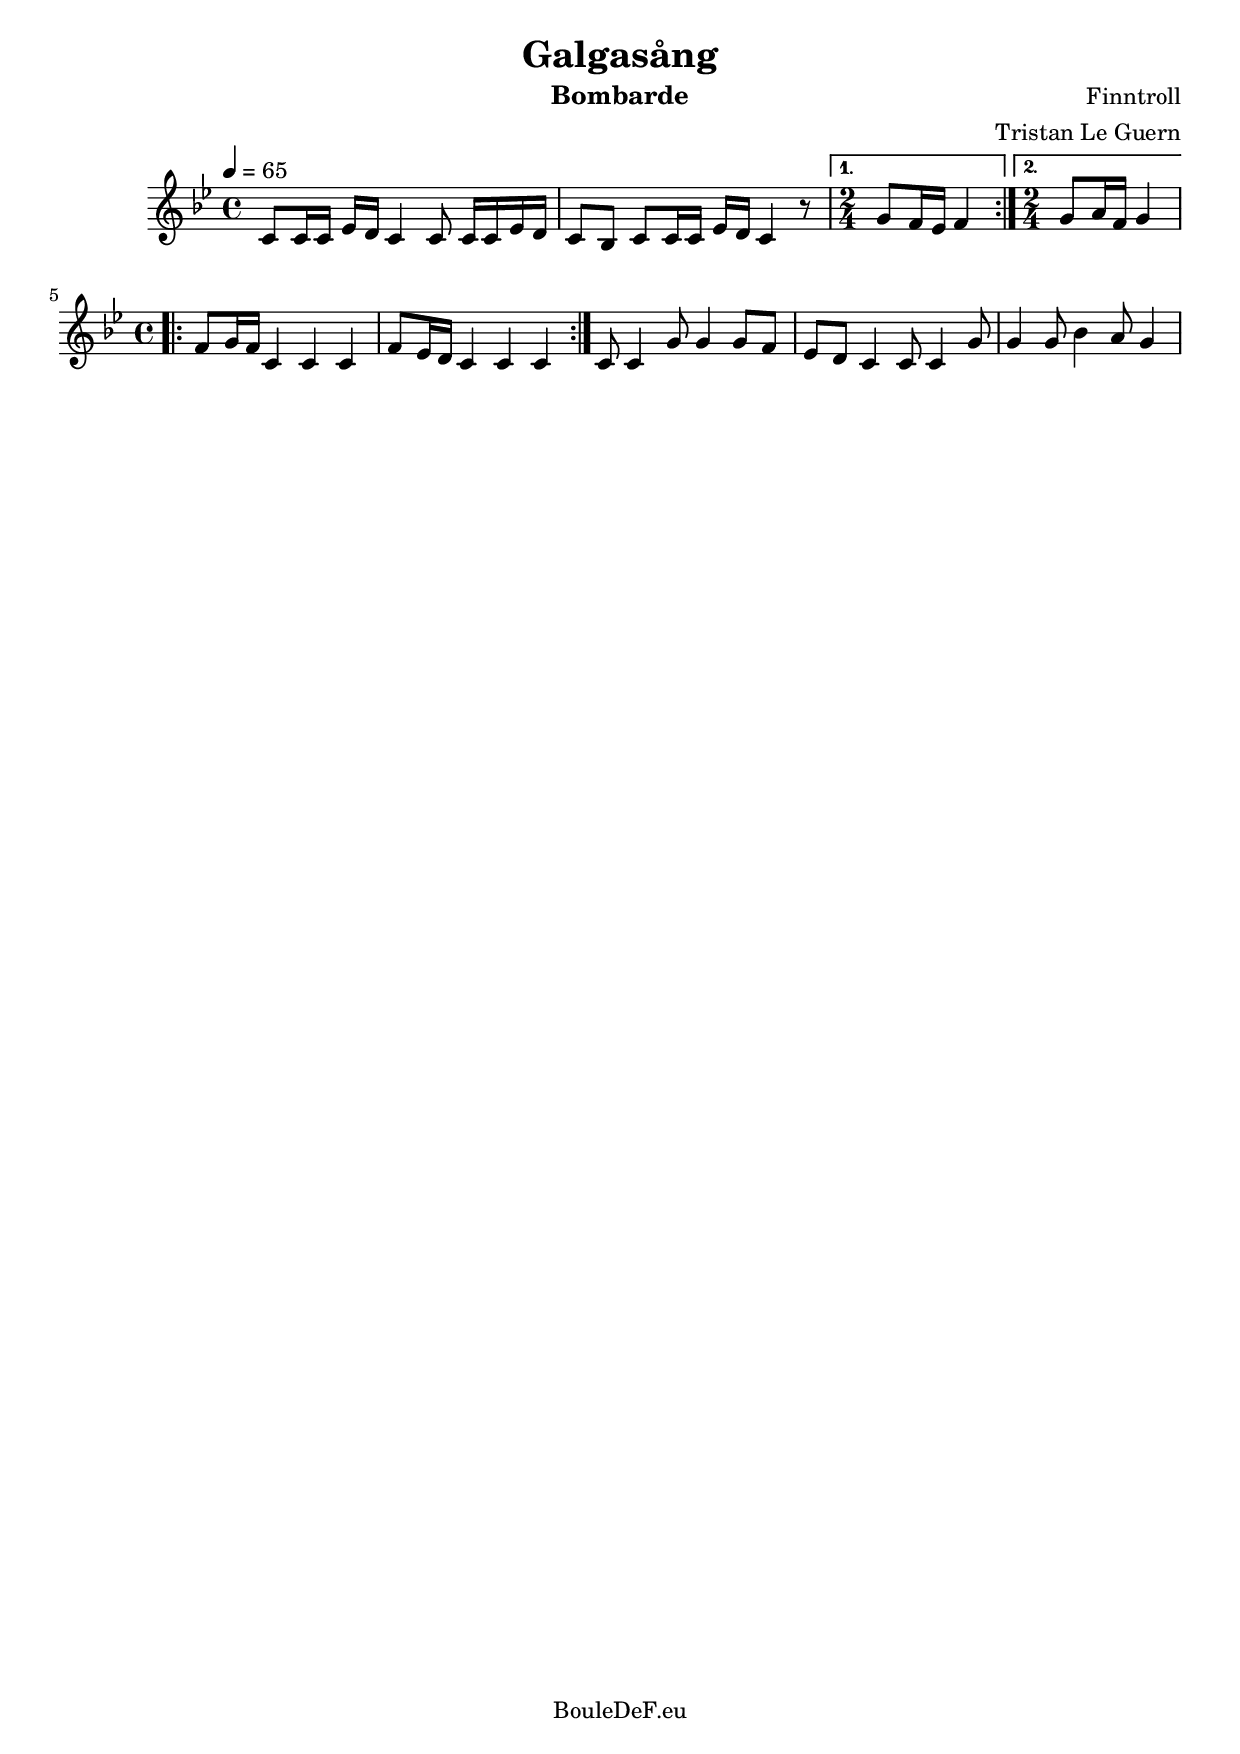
\version "2.14.2"
\include "italiano.ly"

\header {
	title = "Galgasång"
	composer = "Finntroll"
	arranger = "Tristan Le Guern"
	instrument = "Bombarde"
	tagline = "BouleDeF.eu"
}

\score {
	\new Staff \relative si {
		\clef treble
		\key sib \major
		\time 4/4
		\tempo 4 = 65

		\repeat volta 2 {
			do8 do16 do mib re do4
			do8 do16 do mib re do8 sib
			do8 do16 do mib re do4 r8
		}
		\alternative {
			{\time 2/4 sol'8 fa16 mib fa4}
			{\time 2/4 sol8 la16 fa sol4}
		} \break
		\time 4/4

		\repeat volta 2 {
			fa8 sol16 fa do4 do do
			| fa8 mib16 re do4 do do
		}

		do8 do4 sol'8 sol4 sol8 fa mib re do4
		do8 do4 sol'8 sol4 sol8 sib4 la8 sol4
	}
	\layout {
		\context {
		\Staff
		\override TimeSignature #'break-visibility = #'#(#f #t #t)
		}
	}
}
